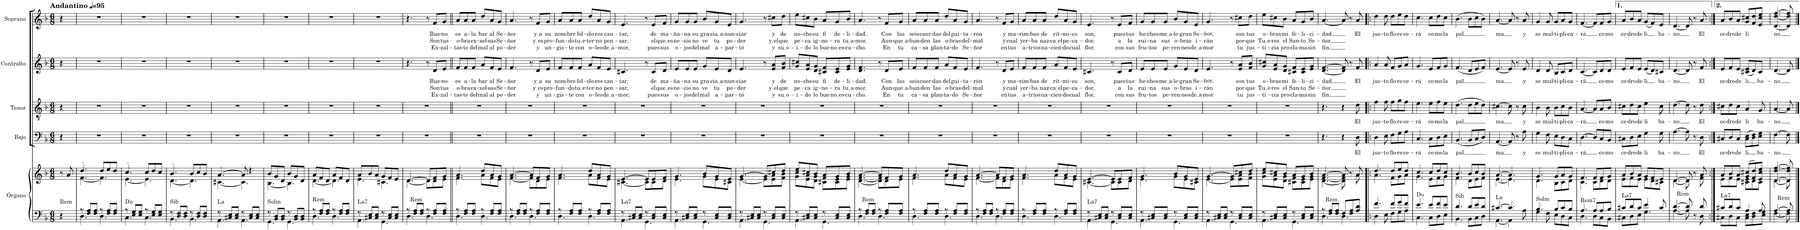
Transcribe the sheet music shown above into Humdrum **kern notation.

**kern	**kern	**harte	**kern	**text	**kern	**text	**kern	**text	**text	**text	**kern	**text	**text	**text
*part5	*part5	*part5	*part4	*part4	*part3	*part3	*part2	*part2	*part2	*part2	*part1	*part1	*part1	*part1
*staff6	*staff5	*	*staff4	*staff4	*staff3	*staff3	*staff2	*staff2	*staff2	*staff2	*staff1	*staff1	*staff1	*staff1
*I"Órgano	*	*	*I"Bajo	*	*I"Tenor	*	*I"Contralto	*	*	*	*I"Soprano	*	*	*
*	*	*	*I'B.	*	*I'T.	*	*I'C.	*	*	*	*I'S.	*	*	*
*clefF4	*clefG2	*	*clefF4	*	*clefGv2	*	*clefG2	*	*	*	*clefG2	*	*	*
*k[b-]	*k[b-]	*	*k[b-]	*	*k[b-]	*	*k[b-]	*	*	*	*k[b-]	*	*	*
*M6/8	*M6/8	*	*M6/8	*	*M6/8	*	*M6/8	*	*	*	*M6/8	*	*	*
*MM95	*MM95	*	*MM95	*	*MM95	*	*MM95	*	*	*	*MM95	*	*	*
=1	=1	=1	=1	=1	=1	=1	=1	=1	=1	=1	=1	=1	=1	=1
!	!	!LO:H:kt=Rem	!	!	!	!	!	!	!	!	!LO:TX:a:B:t=Andantino	!	!	!
4r	8r	N	4r	.	4r	.	4r	.	.	.	4r	.	.	.
.	8a/	.	.	.	.	.	.	.	.	.	.	.	.	.
=2	=2	=2	=2	=2	=2	=2	=2	=2	=2	=2	=2	=2	=2	=2
*^	*^	*	*	*	*	*	*	*	*	*	*	*	*	*
8r	4.D\	4.dd'/	[4.f\	.	2.r	.	2.r	.	2.r	.	.	.	2.r	.	.	.
8F/ 8A/L	.	.	.	.	.	.	.	.	.	.	.	.	.	.	.	.
8F/ 8A/J	.	.	.	.	.	.	.	.	.	.	.	.	.	.	.	.
8r	4.D\	8dd/L	4.f\]	.	.	.	.	.	.	.	.	.	.	.	.	.
8F/ 8A/L	.	8ee/	.	.	.	.	.	.	.	.	.	.	.	.	.	.
8F/ 8A/J	.	8dd/J	.	.	.	.	.	.	.	.	.	.	.	.	.	.
=3	=3	=3	=3	=3	=3	=3	=3	=3	=3	=3	=3	=3	=3	=3	=3	=3
8r	4.C\	4.cc'/	[4.e\	D:dim	2.r	.	2.r	.	2.r	.	.	.	2.r	.	.	.
8E/ 8G/L	.	.	.	.	.	.	.	.	.	.	.	.	.	.	.	.
8E/ 8G/J	.	.	.	.	.	.	.	.	.	.	.	.	.	.	.	.
8r	4.C\	8cc/L	4.e\]	.	.	.	.	.	.	.	.	.	.	.	.	.
8E/ 8G/L	.	8dd/	.	.	.	.	.	.	.	.	.	.	.	.	.	.
8E/ 8G/J	.	8cc/J	.	.	.	.	.	.	.	.	.	.	.	.	.	.
=4	=4	=4	=4	=4	=4	=4	=4	=4	=4	=4	=4	=4	=4	=4	=4	=4
!	!	!	!	!LO:H:kt=Sib	!	!	!	!	!	!	!	!	!	!	!	!
8r	4.BB-\	4.b-'/	[4.d\	N	2.r	.	2.r	.	2.r	.	.	.	2.r	.	.	.
8D/ 8F/L	.	.	.	.	.	.	.	.	.	.	.	.	.	.	.	.
8D/ 8F/J	.	.	.	.	.	.	.	.	.	.	.	.	.	.	.	.
8r	4.BB-\	8b-/L	4.d\]	.	.	.	.	.	.	.	.	.	.	.	.	.
8D/ 8F/L	.	8cc/	.	.	.	.	.	.	.	.	.	.	.	.	.	.
8D/ 8F/J	.	8b-/J	.	.	.	.	.	.	.	.	.	.	.	.	.	.
=5	=5	=5	=5	=5	=5	=5	=5	=5	=5	=5	=5	=5	=5	=5	=5	=5
!	!	!	!	!LO:H:kt=La	!	!	!	!	!	!	!	!	!	!	!	!
8r	4.AA\	[4.a/	[4.c#X\	N	2.r	.	2.r	.	2.r	.	.	.	2.r	.	.	.
8C#X/ 8E/L	.	.	.	.	.	.	.	.	.	.	.	.	.	.	.	.
8C#/ 8E/J	.	.	.	.	.	.	.	.	.	.	.	.	.	.	.	.
8r	4.AA\	8a/]	4.c#\]	.	.	.	.	.	.	.	.	.	.	.	.	.
8C#/ 8E/L	.	4r	.	.	.	.	.	.	.	.	.	.	.	.	.	.
8C#/ 8E/J	.	.	.	.	.	.	.	.	.	.	.	.	.	.	.	.
=6	=6	=6	=6	=6	=6	=6	=6	=6	=6	=6	=6	=6	=6	=6	=6	=6
!	!	!	!	!LO:H:kt=Solm	!	!	!	!	!	!	!	!	!	!	!	!
8r	4.GG\	8b-/L	[4.B-\	N	2.r	.	2.r	.	2.r	.	.	.	2.r	.	.	.
8BB-/ 8D/L	.	8g/	.	.	.	.	.	.	.	.	.	.	.	.	.	.
8BB-/ 8D/J	.	8d/J	.	.	.	.	.	.	.	.	.	.	.	.	.	.
8r	4.GG\	8b-/L	4.B-\]	.	.	.	.	.	.	.	.	.	.	.	.	.
8BB-/ 8D/L	.	8g/	.	.	.	.	.	.	.	.	.	.	.	.	.	.
8BB-/ 8D/J	.	8d/J	.	.	.	.	.	.	.	.	.	.	.	.	.	.
=7	=7	=7	=7	=7	=7	=7	=7	=7	=7	=7	=7	=7	=7	=7	=7	=7
!	!	!	!	!LO:H:kt=Rem	!	!	!	!	!	!	!	!	!	!	!	!
8r	4.D\	8a/L	[4.d\	N	2.r	.	2.r	.	2.r	.	.	.	2.r	.	.	.
8F/ 8A/L	.	8f/	.	.	.	.	.	.	.	.	.	.	.	.	.	.
8F/ 8A/J	.	8d/J	.	.	.	.	.	.	.	.	.	.	.	.	.	.
8r	4.D\	8a/L	4.d\]	.	.	.	.	.	.	.	.	.	.	.	.	.
8F/ 8A/L	.	8f/	.	.	.	.	.	.	.	.	.	.	.	.	.	.
8F/ 8A/J	.	8d/J	.	.	.	.	.	.	.	.	.	.	.	.	.	.
=8	=8	=8	=8	=8	=8	=8	=8	=8	=8	=8	=8	=8	=8	=8	=8	=8
!	!	!	!	!LO:H:kt=La7	!	!	!	!	!	!	!	!	!	!	!	!
8r	4.AA\	8a/L	4.e\	N	2.r	.	2.r	.	2.r	.	.	.	2.r	.	.	.
8C#X/ 8E/L	.	8b-/	.	.	.	.	.	.	.	.	.	.	.	.	.	.
8C#/ 8E/J	.	8a/J	.	.	.	.	.	.	.	.	.	.	.	.	.	.
8r	4.GG\	8g/L	4.c#X\	.	.	.	.	.	.	.	.	.	.	.	.	.
8C#/ 8E/L	.	8f/	.	.	.	.	.	.	.	.	.	.	.	.	.	.
8C#/ 8E/J	.	8e/J	.	.	.	.	.	.	.	.	.	.	.	.	.	.
=9	=9	=9	=9	=9	=9	=9	=9	=9	=9	=9	=9	=9	=9	=9	=9	=9
!	!	!	!	!LO:H:kt=Rem	!	!	!	!	!	!	!	!	!	!	!	!
8r	4.D\	[4.d/	[4.d\	N	2.r	.	2.r	.	4.r	.	.	.	4.r	.	.	.
8F/ 8A/L	.	.	.	.	.	.	.	.	.	.	.	.	.	.	.	.
8F/ 8A/J	.	.	.	.	.	.	.	.	.	.	.	.	.	.	.	.
8r	4.D\	8d/L]	8d\L]	.	.	.	.	.	8r	.	.	.	8r	.	.	.
!	!	!	!	!	!	!	!	!	!	!LO:LY:b	!LO:LY:b	!LO:LY:b	!	!LO:LY:b	!LO:LY:b	!LO:LY:b
8F/ 8A/L	.	8f/	8d\	.	.	.	.	.	8d/L	Bue-	Son	Ex-	8f/L	Bue-	Son	Ex-
!	!	!	!	!	!	!	!	!	!	!LO:LY:b	!LO:LY:b	!LO:LY:b	!	!LO:LY:b	!LO:LY:b	!LO:LY:b
8F/ 8A/J	.	8g/J	8e\J	.	.	.	.	.	8e/J	-no	tus	-zal-	8g/J	-no	tus	-zal-
=10||	=10||	=10||	=10||	=10||	=10||	=10||	=10||	=10||	=10||	=10||	=10||	=10||	=10||	=10||	=10||	=10||
!	!	!	!	!	!	!	!	!	!	!LO:LY:b	!LO:LY:b	!LO:LY:b	!	!LO:LY:b	!LO:LY:b	!LO:LY:b
8r	4.D\	4.a/	4.f\	.	2.r	.	2.r	.	8f/L	es	o-	-tas-	8a/L	es	o-	-tas-
!	!	!	!	!	!	!	!	!	!	!LO:LY:b	!LO:LY:b	!LO:LY:b	!	!LO:LY:b	!LO:LY:b	!LO:LY:b
8F/ 8A/L	.	.	.	.	.	.	.	.	8f/	a-	-bra	-te	8a/	a-	-bra	-te
!	!	!	!	!	!	!	!	!	!	!LO:LY:b	!LO:LY:b	!LO:LY:b	!	!LO:LY:b	!LO:LY:b	!LO:LY:b
8F/ 8A/J	.	.	.	.	.	.	.	.	8f/J	-la	ex-	del	8a/J	-la	ex-	del
!	!	!	!	!	!	!	!	!	!	!LO:LY:b	!LO:LY:b	!LO:LY:b	!	!LO:LY:b	!LO:LY:b	!LO:LY:b
8r	4.D\	8dd/L	8a\L	.	.	.	.	.	8a/L	bar	-xel-	mal	8dd/L	bar	-xel-	mal
!	!	!	!	!	!	!	!	!	!	!LO:LY:b	!LO:LY:b	!LO:LY:b	!	!LO:LY:b	!LO:LY:b	!LO:LY:b
8F/ 8A/L	.	8a/	8f\	.	.	.	.	.	8f/	al	-sas	al	8a/	al	-sas	al
!	!	!	!	!	!	!	!	!	!	!LO:LY:b	!LO:LY:b	!LO:LY:b	!	!LO:LY:b	!LO:LY:b	!LO:LY:b
8F/ 8A/J	.	8g/J	8e\J	.	.	.	.	.	8e/J	Se-	Se-	po-	8g/J	Se-	Se-	po-
=11	=11	=11	=11	=11	=11	=11	=11	=11	=11	=11	=11	=11	=11	=11	=11	=11
!	!	!	!	!	!	!	!	!	!	!LO:LY:b	!LO:LY:b	!LO:LY:b	!	!LO:LY:b	!LO:LY:b	!LO:LY:b
8r	4.D\	[4.a/	[4.f\	.	2.r	.	2.r	.	4.f/	-ñor	-ñor	-der	4.a/	-ñor	-ñor	-der
8F/ 8A/L	.	.	.	.	.	.	.	.	.	.	.	.	.	.	.	.
8F/ 8A/J	.	.	.	.	.	.	.	.	.	.	.	.	.	.	.	.
8r	4.D\	8a/L]	8f\L]	.	.	.	.	.	8r	.	.	.	8r	.	.	.
!	!	!	!	!	!	!	!	!	!	!LO:LY:b	!LO:LY:b	!LO:LY:b	!	!LO:LY:b	!LO:LY:b	!LO:LY:b
8F/ 8A/L	.	8f/	8d\	.	.	.	.	.	8d/L	y a	y es	y	8f/L	y a	y es	y
!	!	!	!	!	!	!	!	!	!	!LO:LY:b	!LO:LY:b	!LO:LY:b	!	!LO:LY:b	!LO:LY:b	!LO:LY:b
8F/ 8A/J	.	8g/J	8e\J	.	.	.	.	.	8e/J	su	pro-	un-	8g/J	su	pro-	un-
=12	=12	=12	=12	=12	=12	=12	=12	=12	=12	=12	=12	=12	=12	=12	=12	=12
!	!	!	!	!	!	!	!	!	!	!LO:LY:b	!LO:LY:b	!LO:LY:b	!	!LO:LY:b	!LO:LY:b	!LO:LY:b
8r	4.D\	4.a/	4.f\	.	2.r	.	2.r	.	8f/L	nom-	-fun-	-gis-	8a/L	nom-	-fun-	-gis-
!	!	!	!	!	!	!	!	!	!	!LO:LY:b	!LO:LY:b	!LO:LY:b	!	!LO:LY:b	!LO:LY:b	!LO:LY:b
8F/ 8A/L	.	.	.	.	.	.	.	.	8f/	-bre	-do	-te	8a/	-bre	-do	-te
!	!	!	!	!	!	!	!	!	!	!LO:LY:b	!LO:LY:b	!LO:LY:b	!	!LO:LY:b	!LO:LY:b	!LO:LY:b
8F/ 8A/J	.	.	.	.	.	.	.	.	8f/J	fol-	tu e	con	8a/J	fol-	tu e	con
!	!	!	!	!	!	!	!	!	!	!LO:LY:b	!LO:LY:b	!LO:LY:b	!	!LO:LY:b	!LO:LY:b	!LO:LY:b
8r	4.D\	8dd/L	8a\L	.	.	.	.	.	8a/L	-clo-	-ter-	o-	8dd/L	-clo-	-ter-	o-
!	!	!	!	!	!	!	!	!	!	!LO:LY:b	!LO:LY:b	!LO:LY:b	!	!LO:LY:b	!LO:LY:b	!LO:LY:b
8F/ 8A/L	.	8a/	8f\	.	.	.	.	.	8f/	-res	-no	-leo	8a/	-res	-no	-leo
!	!	!	!	!	!	!	!	!	!	!LO:LY:b	!LO:LY:b	!LO:LY:b	!	!LO:LY:b	!LO:LY:b	!LO:LY:b
8F/ 8A/J	.	8g/J	8e\J	.	.	.	.	.	8e/J	can-	pen-	de a	8g/J	can-	pen-	de a
=13	=13	=13	=13	=13	=13	=13	=13	=13	=13	=13	=13	=13	=13	=13	=13	=13
!	!	!	!	!LO:H:kt=La7	!	!	!	!	!	!LO:LY:b	!LO:LY:b	!LO:LY:b	!	!LO:LY:b	!LO:LY:b	!LO:LY:b
8r	4.AA\	[4.e/	[4.c#X\	N	2.r	.	2.r	.	4.c#X/	-tar,	-sar,	-mor,	4.e/	-tar,	-sar,	-mor,
8C#X/ 8E/L	.	.	.	.	.	.	.	.	.	.	.	.	.	.	.	.
8C#/ 8E/J	.	.	.	.	.	.	.	.	.	.	.	.	.	.	.	.
8r	4.GG\	8e/L]	8c#\L]	.	.	.	.	.	8r	.	.	.	8r	.	.	.
!	!	!	!	!	!	!	!	!	!	!LO:LY:b	!LO:LY:b	!LO:LY:b	!	!LO:LY:b	!LO:LY:b	!LO:LY:b
8C#/ 8E/L	.	8e/	8c#\	.	.	.	.	.	8c#/L	de	el	pues	8e/L	de	el	pues
!	!	!	!	!	!	!	!	!	!	!LO:LY:b	!LO:LY:b	!LO:LY:b	!	!LO:LY:b	!LO:LY:b	!LO:LY:b
8C#/ 8E/J	.	8f/J	8d\J	.	.	.	.	.	8d/J	ma-	que es	sus	8f/J	ma-	que es	sus
=14	=14	=14	=14	=14	=14	=14	=14	=14	=14	=14	=14	=14	=14	=14	=14	=14
!	!	!	!	!	!	!	!	!	!	!LO:LY:b	!LO:LY:b	!LO:LY:b	!	!LO:LY:b	!LO:LY:b	!LO:LY:b
8r	4.AA\	4.g/	4.e\	.	2.r	.	2.r	.	8e/L	-ña-	ne-	o-	8g/L	-ña-	ne-	o-
!	!	!	!	!	!	!	!	!	!	!LO:LY:b	!LO:LY:b	!LO:LY:b	!	!LO:LY:b	!LO:LY:b	!LO:LY:b
8C#X/ 8E/L	.	.	.	.	.	.	.	.	8e/	-na	-cio	-jos	8g/	-na	-cio	-jos
!	!	!	!	!	!	!	!	!	!	!LO:LY:b	!LO:LY:b	!LO:LY:b	!	!LO:LY:b	!LO:LY:b	!LO:LY:b
8C#/ 8E/J	.	.	.	.	.	.	.	.	8e/J	su	no	del	8g/J	su	no	del
!	!	!	!	!	!	!	!	!	!	!LO:LY:b	!LO:LY:b	!LO:LY:b	!	!LO:LY:b	!LO:LY:b	!LO:LY:b
8r	4.GG\	8b-/L	8g\L	.	.	.	.	.	8g/L	gra-	ve	mal	8b-/L	gra-	ve	mal
!	!	!	!	!	!	!	!	!	!	!LO:LY:b	!LO:LY:b	!LO:LY:b	!	!LO:LY:b	!LO:LY:b	!LO:LY:b
8C#/ 8E/L	.	8g/	8e\	.	.	.	.	.	8e/	cia a	tu	a-	8g/	cia a	tu	a-
!	!	!	!	!	!	!	!	!	!	!LO:LY:b	!LO:LY:b	!LO:LY:b	!	!LO:LY:b	!LO:LY:b	!LO:LY:b
8C#/ 8E/J	.	8e/J	8c#X\J	.	.	.	.	.	8d/J	-nun-	po-	-par-	8e/J	-nun-	po-	-par-
=15	=15	=15	=15	=15	=15	=15	=15	=15	=15	=15	=15	=15	=15	=15	=15	=15
!	!	!	!	!	!	!	!	!	!	!LO:LY:b	!LO:LY:b	!LO:LY:b	!	!LO:LY:b	!LO:LY:b	!LO:LY:b
8r	4.AA\	[4.g/	[4.e\	.	2.r	.	2.r	.	4.e/	-ciar	-der	-tó	4.g/	-ciar	-der	-tó
8C#X/ 8E/L	.	.	.	.	.	.	.	.	.	.	.	.	.	.	.	.
8C#/ 8E/J	.	.	.	.	.	.	.	.	.	.	.	.	.	.	.	.
8r	4.GG\	8g/L]	8e\L]	.	.	.	.	.	8r	.	.	.	8r	.	.	.
!	!	!	!	!	!	!	!	!	!	!LO:LY:b	!LO:LY:b	!LO:LY:b	!	!LO:LY:b	!LO:LY:b	!LO:LY:b
8C#/ 8E/L	.	8cc#X/	8e\ 8a\	.	.	.	.	.	8e/ 8a/L	y	y el	y	8cc#X\L	y	y el	y
!	!	!	!	!	!	!	!	!	!	!LO:LY:b	!LO:LY:b	!LO:LY:b	!	!LO:LY:b	!LO:LY:b	!LO:LY:b
8C#/ 8E/J	.	8dd/J	8f\ 8b-\J	.	.	.	.	.	8f/ 8b-/J	de	que	su o	8dd\J	de	que	su o
=16	=16	=16	=16	=16	=16	=16	=16	=16	=16	=16	=16	=16	=16	=16	=16	=16
!	!	!	!	!	!	!	!	!	!	!LO:LY:b	!LO:LY:b	!LO:LY:b	!	!LO:LY:b	!LO:LY:b	!LO:LY:b
8r	4.AA\	8ee/L	8g\ 8cc\L	.	2.r	.	2.r	.	8g/ 8cc#X/L	no-	pe-	-í-	8ee\L	no-	pe-	-í-
!	!	!	!	!	!	!	!	!	!	!LO:LY:b	!LO:LY:b	!LO:LY:b	!	!LO:LY:b	!LO:LY:b	!LO:LY:b
8C#X/ 8E/L	.	8cc#X/	8e\ 8a\	.	.	.	.	.	8e/ 8a/	-che	-ca	-do	8cc#X\	-che	-ca	-do
!	!	!	!	!	!	!	!	!	!	!LO:LY:b	!LO:LY:b	!LO:LY:b	!	!LO:LY:b	!LO:LY:b	!LO:LY:b
8C#/ 8E/J	.	8b-/J	8d\ 8g\J	.	.	.	.	.	8d/ 8g/J	su	ig-	lo	8b-\J	su	ig-	lo
!	!	!	!	!	!	!	!	!	!	!LO:LY:b	!LO:LY:b	!LO:LY:b	!	!LO:LY:b	!LO:LY:b	!LO:LY:b
8r	4.GG\	8a/L	8c#X\ 8f\L	.	.	.	.	.	8c#X/ 8f/L	fi	-no-	bue-	8a/L	fi	-no-	bue-
!	!	!	!	!	!	!	!	!	!	!LO:LY:b	!LO:LY:b	!LO:LY:b	!	!LO:LY:b	!LO:LY:b	!LO:LY:b
8C#/ 8E/L	.	8g/	8c#\ 8e\	.	.	.	.	.	8c#/ 8e/	-de-	-ra	no es	8g/	-de-	-ra	no es
!	!	!	!	!	!	!	!	!	!	!LO:LY:b	!LO:LY:b	!LO:LY:b	!	!LO:LY:b	!LO:LY:b	!LO:LY:b
8C#/ 8E/J	.	8b-/J	8e\ 8g\J	.	.	.	.	.	8e/ 8g/J	-li-	tu a	-cu-	8b-/J	-li-	tu a	-cu-
=17	=17	=17	=17	=17	=17	=17	=17	=17	=17	=17	=17	=17	=17	=17	=17	=17
!	!	!	!	!LO:H:kt=Rem	!	!	!	!	!	!LO:LY:b	!LO:LY:b	!LO:LY:b	!	!LO:LY:b	!LO:LY:b	!LO:LY:b
8r	4.D\	[4.a/	[4.d\ [4.f\	N	2.r	.	2.r	.	4.d/ 4.f/	-dad.	-mor.	-cho.	4.a/	-dad.	-mor.	-cho.
8F/ 8A/L	.	.	.	.	.	.	.	.	.	.	.	.	.	.	.	.
8F/ 8A/J	.	.	.	.	.	.	.	.	.	.	.	.	.	.	.	.
8r	4.D\	8a/L]	8d\] 8f\]L	.	.	.	.	.	8r	.	.	.	8r	.	.	.
!	!	!	!	!	!	!	!	!	!	!LO:LY:b	!LO:LY:b	!LO:LY:b	!	!LO:LY:b	!LO:LY:b	!LO:LY:b
8F/ 8A/L	.	8f/	8d\	.	.	.	.	.	8d/L	Con	Aun-	En	8f/L	Con	Aun-	En
!	!	!	!	!	!	!	!	!	!	!LO:LY:b	!LO:LY:b	!LO:LY:b	!	!LO:LY:b	!LO:LY:b	!LO:LY:b
8F/ 8A/J	.	8g/J	8e\J	.	.	.	.	.	8e/J	las	que a	tu	8g/J	las	que a	tu
=18	=18	=18	=18	=18	=18	=18	=18	=18	=18	=18	=18	=18	=18	=18	=18	=18
!	!	!	!	!	!	!	!	!	!	!LO:LY:b	!LO:LY:b	!LO:LY:b	!	!LO:LY:b	!LO:LY:b	!LO:LY:b
8r	4.D\	4.a/	4.f\	.	2.r	.	2.r	.	8f/L	seis	-bun-	ca-	8a/L	seis	-bun-	ca-
!	!	!	!	!	!	!	!	!	!	!LO:LY:b	!LO:LY:b	!LO:LY:b	!	!LO:LY:b	!LO:LY:b	!LO:LY:b
8F/ 8A/L	.	.	.	.	.	.	.	.	8f/	cuer-	-den	-sa	8a/	cuer-	-den	-sa
!	!	!	!	!	!	!	!	!	!	!LO:LY:b	!LO:LY:b	!LO:LY:b	!	!LO:LY:b	!LO:LY:b	!LO:LY:b
8F/ 8A/J	.	.	.	.	.	.	.	.	8f/J	-das	las	plan-	8a/J	-das	las	plan-
!	!	!	!	!	!	!	!	!	!	!LO:LY:b	!LO:LY:b	!LO:LY:b	!	!LO:LY:b	!LO:LY:b	!LO:LY:b
8r	4.D\	8dd/L	8a\L	.	.	.	.	.	8a/L	del	o-	-ta-	8dd/L	del	o-	-ta-
!	!	!	!	!	!	!	!	!	!	!LO:LY:b	!LO:LY:b	!LO:LY:b	!	!LO:LY:b	!LO:LY:b	!LO:LY:b
8F/ 8A/L	.	8a/	8f\	.	.	.	.	.	8f/	gui-	-bras-	-do	8a/	gui-	-bras-	-do
!	!	!	!	!	!	!	!	!	!	!LO:LY:b	!LO:LY:b	!LO:LY:b	!	!LO:LY:b	!LO:LY:b	!LO:LY:b
8F/ 8A/J	.	8g/J	8e\J	.	.	.	.	.	8e/J	-ta-	-del-	Se-	8g/J	-ta-	-del-	Se-
=19	=19	=19	=19	=19	=19	=19	=19	=19	=19	=19	=19	=19	=19	=19	=19	=19
!	!	!	!	!	!	!	!	!	!	!LO:LY:b	!LO:LY:b	!LO:LY:b	!	!LO:LY:b	!LO:LY:b	!LO:LY:b
8r	4.D\	[4.a/	[4.f\	.	2.r	.	2.r	.	4.f/	-rón	-mal	-ñor	4.a/	-rón	-mal	-ñor
8F/ 8A/L	.	.	.	.	.	.	.	.	.	.	.	.	.	.	.	.
8F/ 8A/J	.	.	.	.	.	.	.	.	.	.	.	.	.	.	.	.
8r	4.D\	8a/L]	8f\L]	.	.	.	.	.	8r	.	.	.	8r	.	.	.
!	!	!	!	!	!	!	!	!	!	!LO:LY:b	!LO:LY:b	!LO:LY:b	!	!LO:LY:b	!LO:LY:b	!LO:LY:b
8F/ 8A/L	.	8f/	8d\	.	.	.	.	.	8d/L	y	y	en	8f/L	y	y	en
!	!	!	!	!	!	!	!	!	!	!LO:LY:b	!LO:LY:b	!LO:LY:b	!	!LO:LY:b	!LO:LY:b	!LO:LY:b
8F/ 8A/J	.	8g/J	8e\J	.	.	.	.	.	8e/J	ma-	cual	tus	8g/J	ma-	cual	tus
=20	=20	=20	=20	=20	=20	=20	=20	=20	=20	=20	=20	=20	=20	=20	=20	=20
!	!	!	!	!	!	!	!	!	!	!LO:LY:b	!LO:LY:b	!LO:LY:b	!	!LO:LY:b	!LO:LY:b	!LO:LY:b
8r	4.D\	4.a/	4.f\	.	2.r	.	2.r	.	8f/L	-rim-	yer-	a-	8a/L	-rim-	yer-	a-
!	!	!	!	!	!	!	!	!	!	!LO:LY:b	!LO:LY:b	!LO:LY:b	!	!LO:LY:b	!LO:LY:b	!LO:LY:b
8F/ 8A/L	.	.	.	.	.	.	.	.	8f/	-bas	-ba	-trios	8a/	-bas	-ba	-trios
!	!	!	!	!	!	!	!	!	!	!LO:LY:b	!LO:LY:b	!LO:LY:b	!	!LO:LY:b	!LO:LY:b	!LO:LY:b
8F/ 8A/J	.	.	.	.	.	.	.	.	8f/J	de	naz-	na-	8a/J	de	naz-	na-
!	!	!	!	!	!	!	!	!	!	!LO:LY:b	!LO:LY:b	!LO:LY:b	!	!LO:LY:b	!LO:LY:b	!LO:LY:b
8r	4.D\	8dd/L	8a\L	.	.	.	.	.	8a/L	rít-	ca el	-cien-	8dd/L	rít-	ca el	-cien-
!	!	!	!	!	!	!	!	!	!	!LO:LY:b	!LO:LY:b	!LO:LY:b	!	!LO:LY:b	!LO:LY:b	!LO:LY:b
8F/ 8A/L	.	8a/	8f\	.	.	.	.	.	8f/	-mi-	pe-	-do	8a/	-mi-	pe-	-do
!	!	!	!	!	!	!	!	!	!	!LO:LY:b	!LO:LY:b	!LO:LY:b	!	!LO:LY:b	!LO:LY:b	!LO:LY:b
8F/ 8A/J	.	8g/J	8e\J	.	.	.	.	.	8e/J	-co	-ca-	cual	8g/J	-co	-ca-	cual
=21	=21	=21	=21	=21	=21	=21	=21	=21	=21	=21	=21	=21	=21	=21	=21	=21
!	!	!	!	!LO:H:kt=La7	!	!	!	!	!	!LO:LY:b	!LO:LY:b	!LO:LY:b	!	!LO:LY:b	!LO:LY:b	!LO:LY:b
8r	4.AA\	[4.e/	[4.c#X\	N	2.r	.	2.r	.	4.c#X/	son,	-dor,	flor,	4.e/	son,	-dor,	flor,
8C#X/ 8E/L	.	.	.	.	.	.	.	.	.	.	.	.	.	.	.	.
8C#/ 8E/J	.	.	.	.	.	.	.	.	.	.	.	.	.	.	.	.
8r	4.GG\	8e/L]	8c#\L]	.	.	.	.	.	8r	.	.	.	8r	.	.	.
!	!	!	!	!	!	!	!	!	!	!LO:LY:b	!LO:LY:b	!LO:LY:b	!	!LO:LY:b	!LO:LY:b	!LO:LY:b
8C#/ 8E/L	.	8e/	8c#\	.	.	.	.	.	8c#/L	pues	a	con	8e/L	pues	a	con
!	!	!	!	!	!	!	!	!	!	!LO:LY:b	!LO:LY:b	!LO:LY:b	!	!LO:LY:b	!LO:LY:b	!LO:LY:b
8C#/ 8E/J	.	8f/J	8d\J	.	.	.	.	.	8d/J	tus	la	sus	8f/J	tus	la	sus
=22	=22	=22	=22	=22	=22	=22	=22	=22	=22	=22	=22	=22	=22	=22	=22	=22
!	!	!	!	!	!	!	!	!	!	!LO:LY:b	!LO:LY:b	!LO:LY:b	!	!LO:LY:b	!LO:LY:b	!LO:LY:b
8r	4.AA\	4.g/	4.e\	.	2.r	.	2.r	.	8e/L	he-	rui-	fru-	8g/L	he-	rui-	fru-
!	!	!	!	!	!	!	!	!	!	!LO:LY:b	!LO:LY:b	!LO:LY:b	!	!LO:LY:b	!LO:LY:b	!LO:LY:b
8C#X/ 8E/L	.	.	.	.	.	.	.	.	8e/	-chos	-na	-tos	8g/	-chos	-na	-tos
!	!	!	!	!	!	!	!	!	!	!LO:LY:b	!LO:LY:b	!LO:LY:b	!	!LO:LY:b	!LO:LY:b	!LO:LY:b
8C#/ 8E/J	.	.	.	.	.	.	.	.	8e/J	me a	sus	pe-	8g/J	me a	sus	pe-
!	!	!	!	!	!	!	!	!	!	!LO:LY:b	!LO:LY:b	!LO:LY:b	!	!LO:LY:b	!LO:LY:b	!LO:LY:b
8r	4.GG\	8b-/L	8g\L	.	.	.	.	.	8g/L	-le-	o-	-ren-	8b-/L	-le-	o-	-ren-
!	!	!	!	!	!	!	!	!	!	!LO:LY:b	!LO:LY:b	!LO:LY:b	!	!LO:LY:b	!LO:LY:b	!LO:LY:b
8C#/ 8E/L	.	8g/	8e\	.	.	.	.	.	8e/	-gran	-bras	-nes	8g/	-gran	-bras	-nes
!	!	!	!	!	!	!	!	!	!	!LO:LY:b	!LO:LY:b	!LO:LY:b	!	!LO:LY:b	!LO:LY:b	!LO:LY:b
8C#/ 8E/J	.	8e/J	8c#X\J	.	.	.	.	.	8d/J	Se-	i-	de a	8e/J	Se-	i-	de a
=23	=23	=23	=23	=23	=23	=23	=23	=23	=23	=23	=23	=23	=23	=23	=23	=23
!	!	!	!	!	!	!	!	!	!	!LO:LY:b	!LO:LY:b	!LO:LY:b	!	!LO:LY:b	!LO:LY:b	!LO:LY:b
8r	4.AA\	[4.g/	[4.e\	.	2.r	.	2.r	.	4.e/	-ñor,	-rán	-mor	4.g/	-ñor,	-rán	-mor
8C#X/ 8E/L	.	.	.	.	.	.	.	.	.	.	.	.	.	.	.	.
8C#/ 8E/J	.	.	.	.	.	.	.	.	.	.	.	.	.	.	.	.
8r	4.GG\	8g/L]	8e\L]	.	.	.	.	.	8r	.	.	.	8r	.	.	.
!	!	!	!	!	!	!	!	!	!	!LO:LY:b	!LO:LY:b	!LO:LY:b	!	!LO:LY:b	!LO:LY:b	!LO:LY:b
8C#/ 8E/L	.	8cc#X/	8e\ 8a\	.	.	.	.	.	8e/ 8a/L	son	por-	tu	8cc#X\L	son	por-	tu
!	!	!	!	!	!	!	!	!	!	!LO:LY:b	!LO:LY:b	!LO:LY:b	!	!LO:LY:b	!LO:LY:b	!LO:LY:b
8C#/ 8E/J	.	8dd/J	8f\ 8b-\J	.	.	.	.	.	8f/ 8b-/J	tus	-que	jus-	8dd\J	tus	-que	jus-
=24	=24	=24	=24	=24	=24	=24	=24	=24	=24	=24	=24	=24	=24	=24	=24	=24
!	!	!	!	!	!	!	!	!	!	!LO:LY:b	!LO:LY:b	!LO:LY:b	!	!LO:LY:b	!LO:LY:b	!LO:LY:b
8r	4.AA\	8ee/L	8g\ 8cc\L	.	2.r	.	2.r	.	8g/ 8cc#X/L	o-	Tu e	-ti-	8ee\L	o-	Tu e	-ti-
!	!	!	!	!	!	!	!	!	!	!LO:LY:b	!LO:LY:b	!LO:LY:b	!	!LO:LY:b	!LO:LY:b	!LO:LY:b
8C#X/ 8E/L	.	8cc#X/	8e\ 8a\	.	.	.	.	.	8e/ 8a/	-bras	-res	-cia	8cc#X\	-bras	-res	-cia
!	!	!	!	!	!	!	!	!	!	!LO:LY:b	!LO:LY:b	!LO:LY:b	!	!LO:LY:b	!LO:LY:b	!LO:LY:b
8C#/ 8E/J	.	8b-/J	8d\ 8g\J	.	.	.	.	.	8d/ 8g/J	mi	el	pro-	8b-\J	mi	el	pro-
!	!	!	!	!	!	!	!	!	!	!LO:LY:b	!LO:LY:b	!LO:LY:b	!	!LO:LY:b	!LO:LY:b	!LO:LY:b
8r	4.GG\	8a/L	8c#X\ 8f\L	.	.	.	.	.	8c#X/ 8f/L	fe-	San-	-cla-	8a/L	fe-	San-	-cla-
!	!	!	!	!	!	!	!	!	!	!LO:LY:b	!LO:LY:b	!LO:LY:b	!	!LO:LY:b	!LO:LY:b	!LO:LY:b
8C#/ 8E/L	.	8g/	8c#\ 8e\	.	.	.	.	.	8c#/ 8e/	-li-	-to	-ma	8g/	-li-	-to	-ma
!	!	!	!	!	!	!	!	!	!	!LO:LY:b	!LO:LY:b	!LO:LY:b	!	!LO:LY:b	!LO:LY:b	!LO:LY:b
8C#/ 8E/J	.	8b-/J	8e\ 8g\J	.	.	.	.	.	8e/ 8g/J	-ci-	Se-	sin	8b-/J	-ci-	Se-	sin
=25	=25	=25	=25	=25	=25	=25	=25	=25	=25	=25	=25	=25	=25	=25	=25	=25
!	!	!	!	!LO:H:kt=Rem	!	!	!	!	!	!LO:LY:b	!LO:LY:b	!LO:LY:b	!	!LO:LY:b	!LO:LY:b	!LO:LY:b
8r	4.D\	[4.a/	[4.d\ [4.f\	N	4.r	.	4.r	.	[4.d/ [4.f/	-dad.	-ñor.	fin.	[4.a/	-dad.	-ñor.	fin.
8F/ 8A/L	.	.	.	.	.	.	.	.	.	.	.	.	.	.	.	.
8F/ 8A/J	.	.	.	.	.	.	.	.	.	.	.	.	.	.	.	.
8F/L	4.D\	8a/]	8d\] 8f\]	.	4r	.	4r	.	8d/] 8f/]	.	.	.	8a/]	.	.	.
8F/ 8A/	.	8r	8ryy	.	.	.	.	.	8r	.	.	.	8r	.	.	.
!	!	!	!	!	!	!LO:LY:b	!	!LO:LY:b	!	!LO:LY:b	!	!	!	!LO:LY:b	!	!
8A/ 8d/J	.	8a/	8a\	.	8D\	El	8d\	El	8f/	El	.	.	8a/	El	.	.
=26!|:	=26!|:	=26!|:	=26!|:	=26!|:	=26!|:	=26!|:	=26!|:	=26!|:	=26!|:	=26!|:	=26!|:	=26!|:	=26!|:	=26!|:	=26!|:	=26!|:
!	!	!	!	!	!	!LO:LY:b	!	!LO:LY:b	!	!LO:LY:b	!	!	!	!LO:LY:b	!	!
4.f/	4D\	4.dd/	4.a\	.	4D\	jus-	4f\	jus-	4a/	jus-	.	.	4dd\	jus-	.	.
!	!	!	!	!	!	!LO:LY:b	!	!LO:LY:b	!	!LO:LY:b	!	!	!	!LO:LY:b	!	!
.	8E\	.	.	.	8E\	-to	8f\	-to	8a/	-to	.	.	8dd\	-to	.	.
!	!	!	!	!	!	!LO:LY:b	!	!LO:LY:b	!	!LO:LY:b	!	!	!	!LO:LY:b	!	!
8f/L	8F\L	8dd/L	8f\L	.	8F\L	flo-	8f\L	flo-	8f/L	flo-	.	.	8dd\L	flo-	.	.
!	!	!	!	!	!	!LO:LY:b	!	!LO:LY:b	!	!LO:LY:b	!	!	!	!LO:LY:b	!	!
8g/	8G\	8ee/	8g\	.	8G\	-re-	8g\	-re-	8g/	-re-	.	.	8ee\	-re-	.	.
!	!	!	!	!	!	!LO:LY:b	!	!LO:LY:b	!	!LO:LY:b	!	!	!	!LO:LY:b	!	!
8f/J	8A\J	8dd/J	8a\J	.	8A\J	-ce-	8f\J	-ce-	8a/J	-ce-	.	.	8dd\J	-ce-	.	.
=27	=27	=27	=27	=27	=27	=27	=27	=27	=27	=27	=27	=27	=27	=27	=27	=27
!	!	!	!	!	!	!LO:LY:b	!	!LO:LY:b	!	!LO:LY:b	!	!	!	!LO:LY:b	!	!
4.e/	4.C\	4.cc/	4.g\	D:dim	4.C/	-rá	4.e\	-rá	4.g/	-rá	.	.	4.cc\	-rá	.	.
!	!	!	!	!	!	!LO:LY:b	!	!LO:LY:b	!	!LO:LY:b	!	!	!	!LO:LY:b	!	!
8e/L	8C\L	8cc/L	8e\L	.	8C\L	co-	8e\L	co-	8e/L	co-	.	.	8cc\L	co-	.	.
!	!	!	!	!	!	!LO:LY:b	!	!LO:LY:b	!	!LO:LY:b	!	!	!	!LO:LY:b	!	!
8f/	8D\	8dd/	8f\	.	8D\	-mo	8f\	-mo	8f/	-mo	.	.	8dd\	-mo	.	.
!	!	!	!	!	!	!LO:LY:b	!	!LO:LY:b	!	!LO:LY:b	!	!	!	!LO:LY:b	!	!
8e/J	8E\J	8cc/J	8g\J	.	8E\J	la	8e\J	la	8g/J	la	.	.	8cc\J	la	.	.
=28	=28	=28	=28	=28	=28	=28	=28	=28	=28	=28	=28	=28	=28	=28	=28	=28
!	!	!	!	!LO:H:kt=Sib	!	!LO:LY:b	!	!LO:LY:b	!	!LO:LY:b	!	!	!	!LO:LY:b	!	!
4.d/	4.BB-\	4.b-/	4.f\	N	(4.BB-/	pal	(4.d\	pal	(4.f/	pal	.	.	(4.b-\	pal	.	.
8d/L	8BB-\L	8b-/L	8d\L	.	8BB-/L	.	8d\L	.	8d/L	.	.	.	8b-\L	.	.	.
8e/	8C\	8cc/	8e\	.	8C/	.	8e\	.	8e/	.	.	.	8cc\	.	.	.
8d/J	8D\J	8b-/J	8f\J	.	8D/J)	.	8d\J)	.	8f/J)	.	.	.	8b-\J)	.	.	.
=29	=29	=29	=29	=29	=29	=29	=29	=29	=29	=29	=29	=29	=29	=29	=29	=29
!	!	!	!	!LO:H:kt=La	!	!LO:LY:b	!	!LO:LY:b	!	!LO:LY:b	!	!	!	!LO:LY:b	!	!
[4.c#X/	[4.AA\	[4.a/	[4.e\	N	[4.AA/	ma	[4.c#X\	ma	[4.e/	ma	.	.	[4.a/	ma	.	.
4.c#/]	4AA\]	4.a/]	4.e\]	.	8AA/]	.	8c#\]	.	8e/]	.	.	.	8a/]	.	.	.
.	.	.	.	.	8r	.	8r	.	8r	.	.	.	8r	.	.	.
!	!	!	!	!	!	!LO:LY:b	!	!LO:LY:b	!	!LO:LY:b	!	!	!	!LO:LY:b	!	!
.	8A\	.	.	.	8A\	y	8c#\	y	8e/	y	.	.	8a/	y	.	.
=30	=30	=30	=30	=30	=30	=30	=30	=30	=30	=30	=30	=30	=30	=30	=30	=30
!	!	!	!	!LO:H:kt=Solm	!	!LO:LY:b	!	!LO:LY:b	!	!LO:LY:b	!	!	!	!LO:LY:b	!	!
4.B-/	4G\	4.g/	4.d\	N	4G\	se	4B-\	se	4d/	se	.	.	4g/	se	.	.
!	!	!	!	!	!	!LO:LY:b	!	!LO:LY:b	!	!LO:LY:b	!	!	!	!LO:LY:b	!	!
.	8F\	.	.	.	8F\	mul-	8B-\	mul-	8d/	mul-	.	.	8g/	mul-	.	.
!	!	!	!	!	!	!LO:LY:b	!	!LO:LY:b	!	!LO:LY:b	!	!	!	!LO:LY:b	!	!
8B-/L	8E\L	8g/L	8B-\L	.	8E\L	-ti-	8B-\L	-ti-	8B-/L	-ti-	.	.	8g/L	-ti-	.	.
!	!	!	!	!	!	!LO:LY:b	!	!LO:LY:b	!	!LO:LY:b	!	!	!	!LO:LY:b	!	!
8c/	8D\	8a/	8c\	.	8D\	-pli-	8c\	-pli-	8c/	-pli-	.	.	8a/	-pli-	.	.
!	!	!	!	!	!	!LO:LY:b	!	!LO:LY:b	!	!LO:LY:b	!	!	!	!LO:LY:b	!	!
8B-/J	8C\J	8g/J	8d\J	.	8C\J	-ca-	8B-\J	-ca-	8d/J	-ca-	.	.	8g/J	-ca-	.	.
=31	=31	=31	=31	=31	=31	=31	=31	=31	=31	=31	=31	=31	=31	=31	=31	=31
!	!	!	!	!LO:H:kt=Rem7	!	!LO:LY:b	!	!LO:LY:b	!	!LO:LY:b	!	!	!	!LO:LY:b	!	!
4.A/	4.D\	4.f/	4.c\	N	[4.D\	-rá	[4.A/	-rá	[4.c/	-rá	.	.	[4.f/	-rá	.	.
8A/L	8D\L	8f/L	8c\L	.	8D/L]	.	8A/L]	.	8c/L]	.	.	.	8f/L]	.	.	.
!	!	!	!	!	!	!LO:LY:b	!	!LO:LY:b	!	!LO:LY:b	!	!	!	!LO:LY:b	!	!
8A/	8C\	8f/	8d\	.	8C/	co-	8A/	co-	8d/	co-	.	.	8f/	co-	.	.
!	!	!	!	!	!	!LO:LY:b	!	!LO:LY:b	!	!LO:LY:b	!	!	!	!LO:LY:b	!	!
8B-/J	8BB-\J	8g/J	8d\J	.	8BB-/J	-mo	8B-/J	-mo	8d/J	-mo	.	.	8g/J	-mo	.	.
=32	=32	=32	=32	=32	=32	=32	=32	=32	=32	=32	=32	=32	=32	=32	=32	=32
!	!	!	!	!LO:H:kt=La7	!	!LO:LY:b	!	!LO:LY:b	!	!LO:LY:b	!	!	!	!LO:LY:b	!	!
8c#X/L	8C#X\L	8a/L	8e\L	N	8C#X\L	ce-	8c#X\L	ce-	8e/L	ce-	.	.	8a/L	ce-	.	.
!	!	!	!	!	!	!LO:LY:b	!	!LO:LY:b	!	!LO:LY:b	!	!	!	!LO:LY:b	!	!
8d/	8D\	8b-/	8f\	.	8D\	-dro	8d\	-dro	8f/	-dro	.	.	8b-/	-dro	.	.
!	!	!	!	!	!	!LO:LY:b	!	!LO:LY:b	!	!LO:LY:b	!	!	!	!LO:LY:b	!	!
8c#/J	8E\J	8a/J	8e\J	.	8E\J	de	8c#\J	de	8e/J	de	.	.	8a/J	de	.	.
!	!	!	!	!	!	!LO:LY:b	!	!LO:LY:b	!	!LO:LY:b	!	!	!	!LO:LY:b	!	!
4e/	4.G\	8g/L	8e\L	.	4G\	li	4e\	li	(8e/L	li	.	.	(8g/L	li	.	.
.	.	8f/	8d\	.	.	.	.	.	8d/)	.	.	.	8f/)	.	.	.
!	!	!	!	!	!	!LO:LY:b	!	!LO:LY:b	!	!LO:LY:b	!	!	!	!LO:LY:b	!	!
8c#/	.	8e/J	8c#X\J	.	8G\	ba-	8c#\	ba-	8c#X/J	ba-	.	.	8e/J	ba-	.	.
=33	=33	=33	=33	=33	=33	=33	=33	=33	=33	=33	=33	=33	=33	=33	=33	=33
!	!	!	!	!LO:H:kt=Rem	!	!LO:LY:b	!	!LO:LY:b	!	!LO:LY:b	!	!	!	!LO:LY:b	!	!
[4.d/	[4.A\	[4.d/	[4.d\	N	[4.A\	-no.	[4.d\	-no.	[4.d/	-no.	.	.	[4.d/	-no.	.	.
8d/]	8A\]	8d/]	8d\]	.	8A\]	.	8d\]	.	8d/]	.	.	.	8d/]	.	.	.
8r	8ryy	8r	8ryy	.	8r	.	8r	.	8r	.	.	.	8r	.	.	.
!	!	!	!	!	!	!LO:LY:b	!	!LO:LY:b	!	!LO:LY:b	!	!	!	!LO:LY:b	!	!
8d/	8D\	8a/	8f\	.	8D\	El	8d\	El	8f/	El	.	.	8a/	El	.	.
=34:|!	=34:|!	=34:|!	=34:|!	=34:|!	=34:|!	=34:|!	=34:|!	=34:|!	=34:|!	=34:|!	=34:|!	=34:|!	=34:|!	=34:|!	=34:|!	=34:|!
!	!	!	!	!LO:H:kt=La7	!	!LO:LY:b	!	!LO:LY:b	!	!LO:LY:b	!	!	!	!LO:LY:b	!	!
8c#X/L	8C#X\L	8a/L	8e\L	N	8C#X/L	ce-	8c#X\L	ce-	8e/L	ce-	.	.	8a/L	ce-	.	.
!	!	!	!	!	!	!LO:LY:b	!	!LO:LY:b	!	!LO:LY:b	!	!	!	!LO:LY:b	!	!
8d/	8D\	8b-/	8f\	.	8D/	-dro	8d\	-dro	8f/	-dro	.	.	8b-/	-dro	.	.
!	!	!	!	!	!	!LO:LY:b	!	!LO:LY:b	!	!LO:LY:b	!	!	!	!LO:LY:b	!	!
8c#/J	8C#\J	8a/J	8e\J	.	8C#/J	de	8c#\J	de	8e/J	de	.	.	8a/J	de	.	.
!	!	!	!	!	!	!LO:LY:b	!	!LO:LY:b	!	!LO:LY:b	!	!	!	!LO:LY:b	!	!
4A/	8C#\ 8E\L	(8g/ 8cc#X/L	8c#X\ 8e\L	.	(8C#\ 8E\L	li	4A/	li	(8c#X/ 8e/L	li	.	.	8g/ 8cc#X/L	li	.	.
.	8D\ 8F\	8f/ 8dd/)	8d\	.	8D\ 8F\)	.	.	.	8d/)	.	.	.	8f/ 8dd/	.	.	.
!	!	!	!	!	!	!LO:LY:b	!	!LO:LY:b	!	!LO:LY:b	!	!	!	!	!	!
8A/	8E\ 8G\J	8e/ 8cc#/ 8ee/J	8c#\J	.	8E\ 8G\J	ba-	8G/	ba-	8c#/J	ba-	.	.	8e/ 8cc#/ 8ee/J	.	.	.
=35	=35	=35	=35	=35	=35	=35	=35	=35	=35	=35	=35	=35	=35	=35	=35	=35
!	!	!	!	!LO:H:kt=Rem	!	!LO:LY:b	!	!LO:LY:b	!	!LO:LY:b	!	!	!	!LO:LY:b	!	!
[4.A/	[4.F\	[4.d/ [4.dd/ [4.ff/	[4.d\	N	[4.F\	-no.	[4.A/	-no.	[4.d/	-no.	.	.	[4.d/ [4.dd/ [4.ff/	-no.	.	.
8A/]	8F\]	8d/] 8dd/] 8ff/]	8d\]	.	8F\]	.	8A/]	.	8d/]	.	.	.	8d/] 8dd/] 8ff/]	.	.	.
*v	*v	*	*	*	*	*	*	*	*	*	*	*	*	*	*	*
*	*v	*v	*	*	*	*	*	*	*	*	*	*	*	*	*
==	==	==	==	==	==	==	==	==	==	==	==	==	==	==
*-	*-	*-	*-	*-	*-	*-	*-	*-	*-	*-	*-	*-	*-	*-
